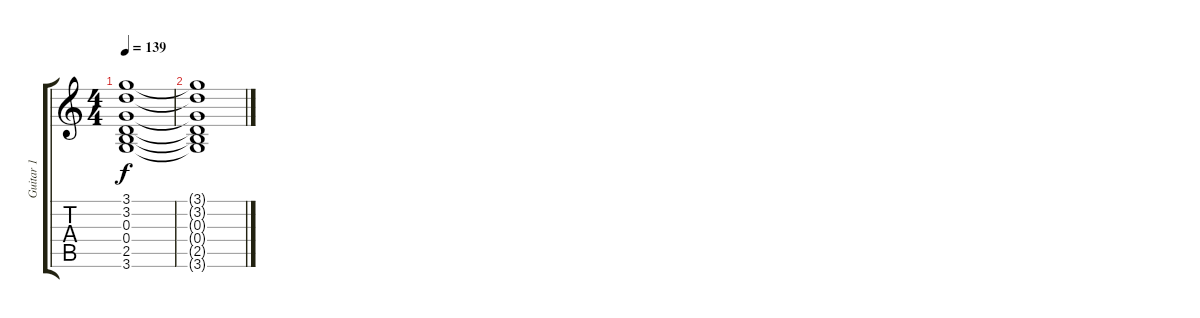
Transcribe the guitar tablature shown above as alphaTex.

\track ("Guitar 1" "Guitar 1") {instrument electricguitarclean}
\staff {score tabs}
\tuning (E4 B3 G3 D3 A2 E2) {hide}
\ts (4 4)
\tempo 139
\clef g2
\ks c
(3.1 3.2 0.3 0.4 2.5 3.6).1{dy f} |
(3.1{t} 3.2{t} 0.3{t} 0.4{t} 2.5{t} 3.6{t}).1
